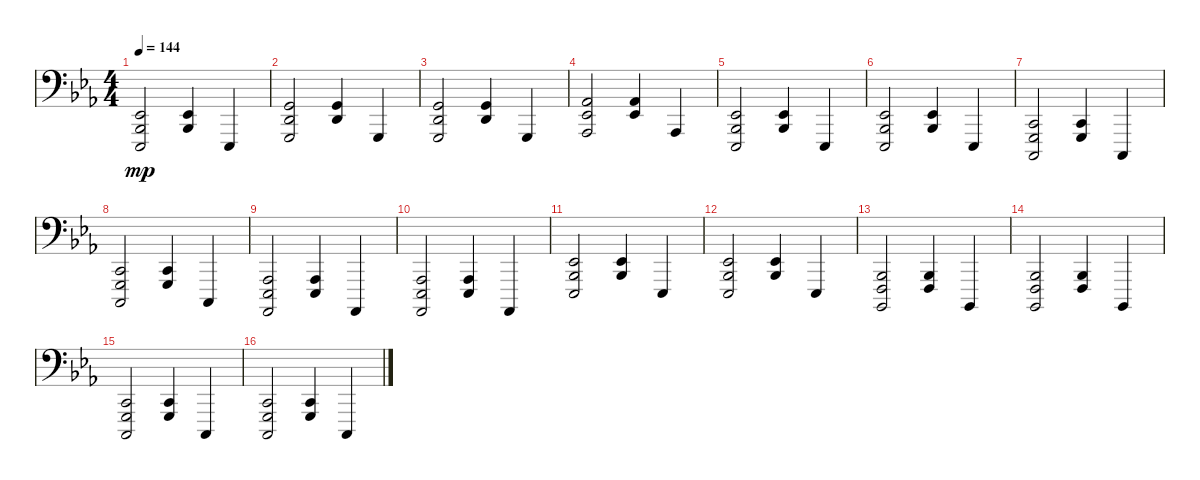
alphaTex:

\track "" {instrument acousticgrandpiano}
\staff {score}
\tuning (G2 D2 F1 A0 F0) {hide}
\ts (4 4)
\tempo 144
\clef f4
\ks eb
(1.2 5.3 6.4).2{dy mp} (1.2 5.3).4 6.4.4 |
(0.1 0.2 2.3).2 (0.1 0.2).4 2.3.4 |
(0.1 0.2 2.3).2 (0.1 0.2).4 2.3.4 |
(1.1 1.2 3.3).2 (1.1 1.2).4 3.3.4 |
(1.2 5.3 6.4).2 (1.2 5.3).4 6.4.4 |
(1.2 5.3 6.4).2 (1.2 5.3).4 6.4.4 |
(2.3 3.4 19.5).2 (7.3 10.4).4 3.4.4 |
(2.3 3.4 19.5).2 (7.3 10.4).4 3.4.4 |
(3.3 6.4 3.5).2 (3.3 10.5).4 3.5.4 |
(3.3 6.4 3.5).2 (3.3 6.4).4 3.5.4 |
(1.2 5.3 6.4).2 (1.2 5.3).4 6.4.4 |
(1.2 5.3 6.4).2 (1.2 5.3).4 6.4.4 |
(0.3 1.4 17.5).2 (0.3 13.4).4 1.4.4 |
(0.3 1.4 17.5).2 (5.3 8.4).4 1.4.4 |
(2.3 15.4 7.5).2 (7.3 10.4).4 3.4.4 |
(2.3 3.4 19.5).2 (2.3 15.4).4 3.4.4
